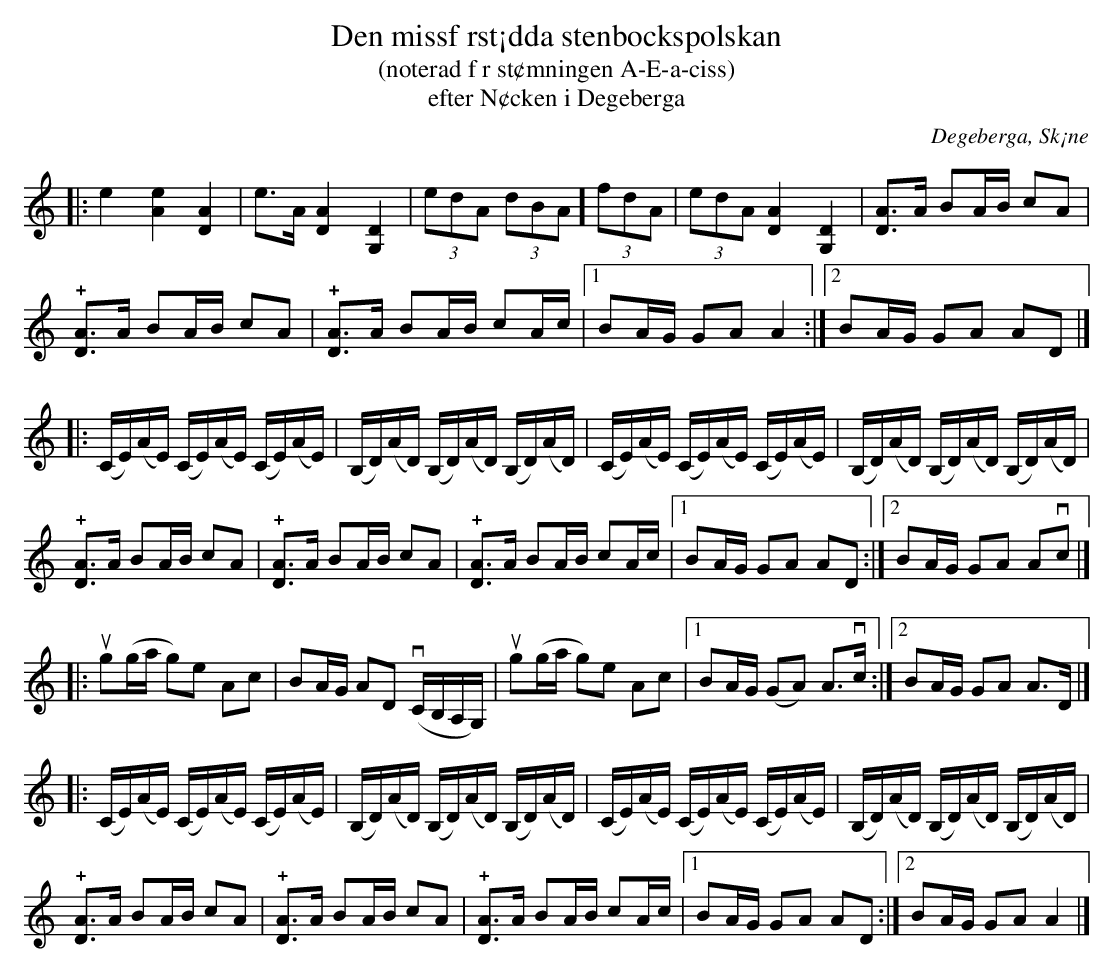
X:1
T:Den missf rst¡dda stenbockspolskan
T:(noterad f r st¢mningen A-E-a-ciss)
T:efter N¢cken i Degeberga
O:Degeberga, Sk¡ne
U:o=+open+
M:none
K:Am
[L:1/8]|:e2 [A2e2] [D2A2] |e>A [DA]2 [G,D]2 | (3edA (3dBA] (3fdA | (3edA [DA]2 [G,D]2 |[DA]>A BA/B/ cA |
 !+![DA]>A BA/B/ cA | !+![DA]>A BA/B/ cA/c/ |1 BA/G/ GA A2 :|2 BA/G/ GA AD |]
[L:1/16]|: (CE)(AE) (CE)(AE) (CE)(AE) | (B,D)(AD) (B,D)(AD) (B,D)(AD) | (CE)(AE) (CE)(AE) (CE)(AE) | (B,D)(AD) (B,D)(AD) (B,D)(AD) |
[L:1/8] !+![DA]>A BA/B/ cA | !+![DA]>A BA/B/ cA | !+![DA]>A BA/B/ cA/c/ |1 BA/G/ GA AD :|2 BA/G/ GA Avc |]
[L:1/8] |: ug(g/a/ g)e Ac | BA/G/ AD v(C/B,/A,/G,/) | ug(g/a/ g)e Ac |1 BA/G/ (GA) A>vc :|2 BA/G/ GA A>D |]
[L:1/16]|: (CE)(AE) (CE)(AE) (CE)(AE) | (B,D)(AD) (B,D)(AD) (B,D)(AD) | (CE)(AE) (CE)(AE) (CE)(AE) | (B,D)(AD) (B,D)(AD) (B,D)(AD) |
[L:1/8] !+![DA]>A BA/B/ cA | !+![DA]>A BA/B/ cA | !+![DA]>A BA/B/ cA/c/ |1 BA/G/ GA AD :|2 BA/G/ GA A2 |]
